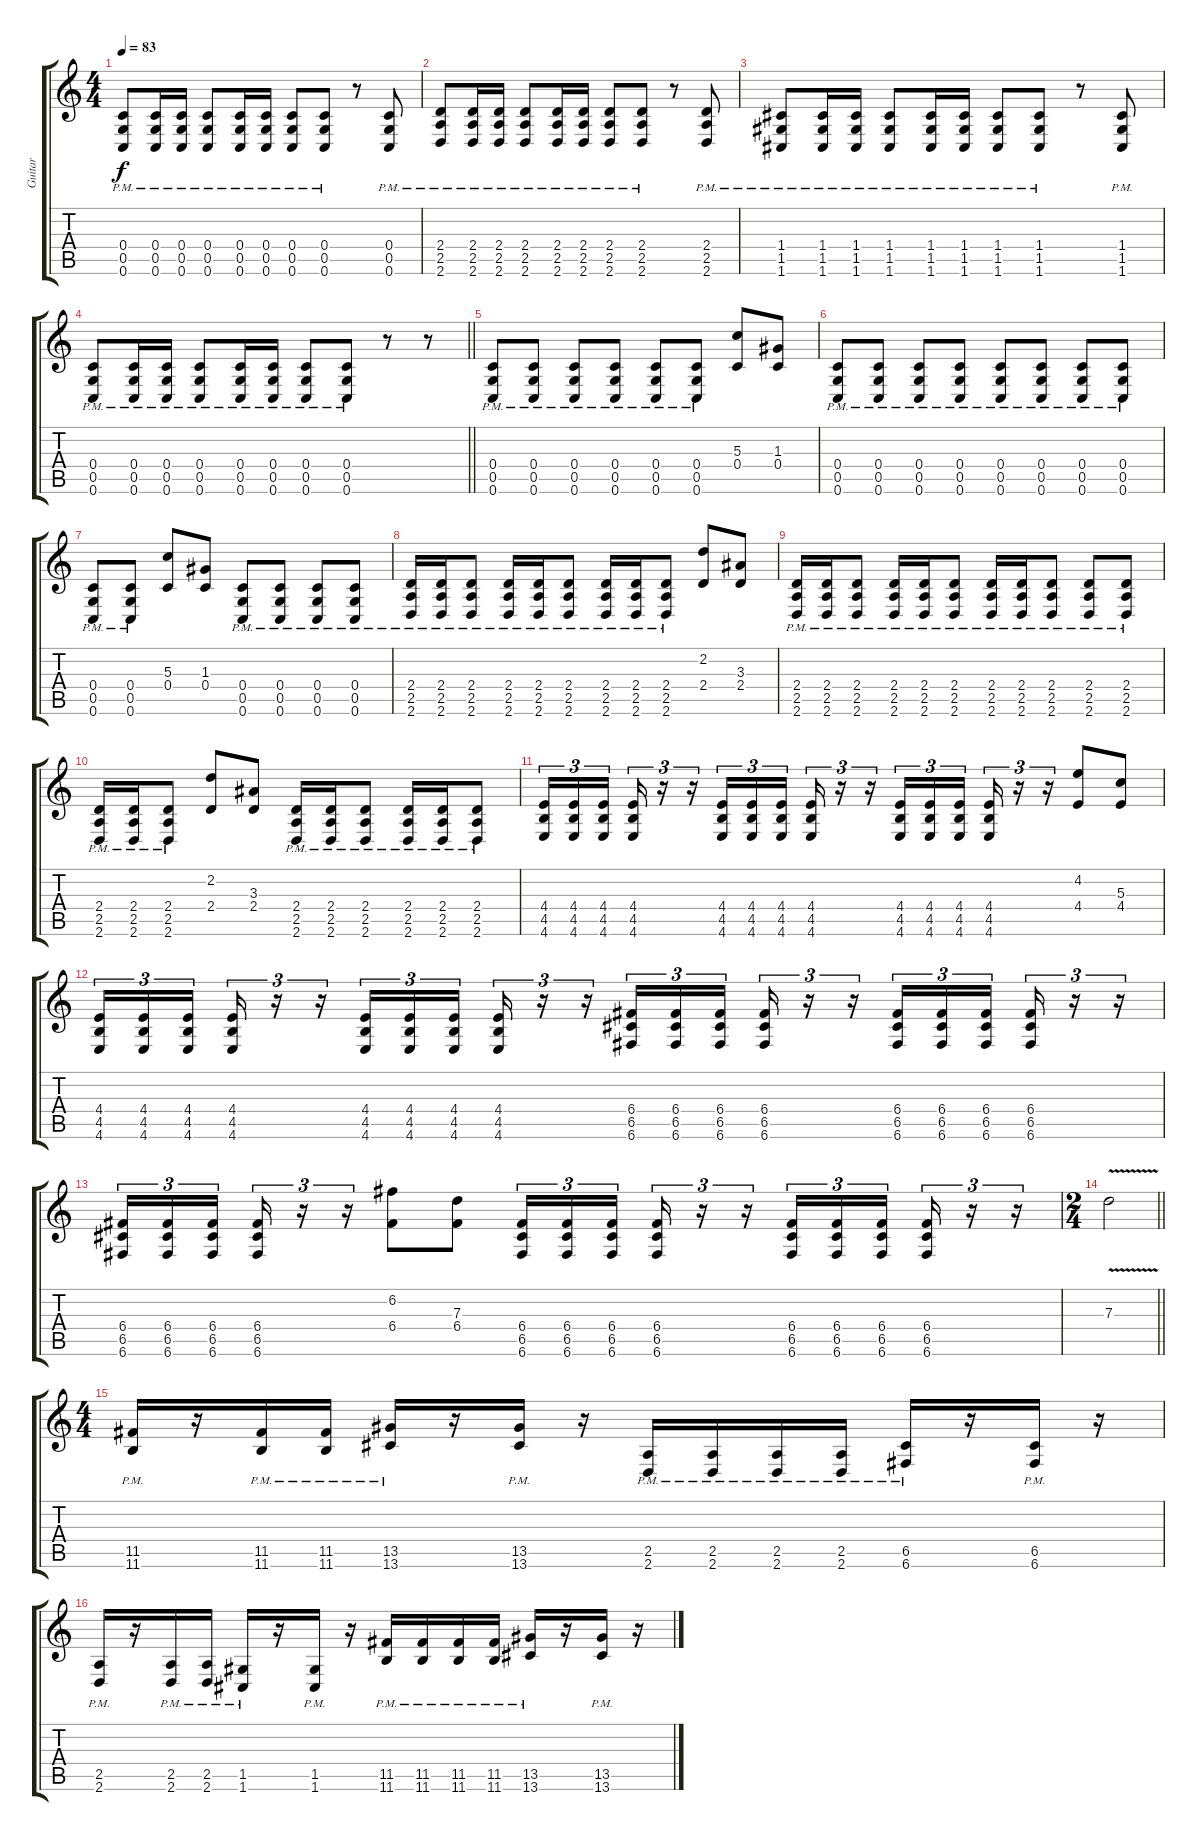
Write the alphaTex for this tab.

\track ("Guitar" "Guitar") {instrument distortionguitar}
\staff {score tabs}
\tuning (E4 C4 G3 C3 G2 C2) {hide}
\ts (4 4)
\tempo 83
\clef g2
\ks c
(0.4{pm} 0.5{pm} 0.6{pm}).8{dy f} (0.4{pm} 0.5{pm} 0.6{pm}).16 (0.4{pm} 0.5{pm} 0.6{pm}).16 (0.4{pm} 0.5{pm} 0.6{pm}).8 (0.4{pm} 0.5{pm} 0.6{pm}).16 (0.4{pm} 0.5{pm} 0.6{pm}).16 (0.4{pm} 0.5{pm} 0.6{pm}).8 (0.4{pm} 0.5{pm} 0.6{pm}).8 r.8 (0.4{pm} 0.5{pm} 0.6{pm}).8 |
(2.4{pm} 2.5{pm} 2.6{pm}).8 (2.4{pm} 2.5{pm} 2.6{pm}).16 (2.4{pm} 2.5{pm} 2.6{pm}).16 (2.4{pm} 2.5{pm} 2.6{pm}).8 (2.4{pm} 2.5{pm} 2.6{pm}).16 (2.4{pm} 2.5{pm} 2.6{pm}).16 (2.4{pm} 2.5{pm} 2.6{pm}).8 (2.4{pm} 2.5{pm} 2.6{pm}).8 r.8 (2.4{pm} 2.5{pm} 2.6{pm}).8 |
(1.4{pm} 1.5{pm} 1.6{pm}).8 (1.4{pm} 1.5{pm} 1.6{pm}).16 (1.4{pm} 1.5{pm} 1.6{pm}).16 (1.4{pm} 1.5{pm} 1.6{pm}).8 (1.4{pm} 1.5{pm} 1.6{pm}).16 (1.4{pm} 1.5{pm} 1.6{pm}).16 (1.4{pm} 1.5{pm} 1.6{pm}).8 (1.4{pm} 1.5{pm} 1.6{pm}).8 r.8 (1.4{pm} 1.5{pm} 1.6{pm}).8 |
\barLineRight lightlight
(0.4{pm} 0.5{pm} 0.6{pm}).8 (0.4{pm} 0.5{pm} 0.6{pm}).16 (0.4{pm} 0.5{pm} 0.6{pm}).16 (0.4{pm} 0.5{pm} 0.6{pm}).8 (0.4{pm} 0.5{pm} 0.6{pm}).16 (0.4{pm} 0.5{pm} 0.6{pm}).16 (0.4{pm} 0.5{pm} 0.6{pm}).8 (0.4{pm} 0.5{pm} 0.6{pm}).8 r.8 r.8 |
\section ("" "")
(0.4{pm} 0.5{pm} 0.6{pm}).8 (0.4{pm} 0.5{pm} 0.6{pm}).8 (0.4{pm} 0.5{pm} 0.6{pm}).8 (0.4{pm} 0.5{pm} 0.6{pm}).8 (0.4{pm} 0.5{pm} 0.6{pm}).8 (0.4{pm} 0.5{pm} 0.6{pm}).8 (5.3 0.4).8 (1.3 0.4).8 |
(0.4{pm} 0.5{pm} 0.6{pm}).8 (0.4{pm} 0.5{pm} 0.6{pm}).8 (0.4{pm} 0.5{pm} 0.6{pm}).8 (0.4{pm} 0.5{pm} 0.6{pm}).8 (0.4{pm} 0.5{pm} 0.6{pm}).8 (0.4{pm} 0.5{pm} 0.6{pm}).8 (0.4{pm} 0.5{pm} 0.6{pm}).8 (0.4{pm} 0.5{pm} 0.6{pm}).8 |
(0.4{pm} 0.5{pm} 0.6{pm}).8 (0.4{pm} 0.5{pm} 0.6{pm}).8 (5.3 0.4).8 (1.3 0.4).8 (0.4{pm} 0.5{pm} 0.6{pm}).8 (0.4{pm} 0.5{pm} 0.6{pm}).8 (0.4{pm} 0.5{pm} 0.6{pm}).8 (0.4{pm} 0.5{pm} 0.6{pm}).8 |
(2.4{pm} 2.5{pm} 2.6{pm}).16 (2.4{pm} 2.5{pm} 2.6{pm}).16 (2.4{pm} 2.5{pm} 2.6{pm}).8 (2.4{pm} 2.5{pm} 2.6{pm}).16 (2.4{pm} 2.5{pm} 2.6{pm}).16 (2.4{pm} 2.5{pm} 2.6{pm}).8 (2.4{pm} 2.5{pm} 2.6{pm}).16 (2.4{pm} 2.5{pm} 2.6{pm}).16 (2.4{pm} 2.5{pm} 2.6{pm}).8 (2.2 2.4).8 (3.3 2.4).8 |
(2.4{pm} 2.5{pm} 2.6{pm}).16 (2.4{pm} 2.5{pm} 2.6{pm}).16 (2.4{pm} 2.5{pm} 2.6{pm}).8 (2.4{pm} 2.5{pm} 2.6{pm}).16 (2.4{pm} 2.5{pm} 2.6{pm}).16 (2.4{pm} 2.5{pm} 2.6{pm}).8 (2.4{pm} 2.5{pm} 2.6{pm}).16 (2.4{pm} 2.5{pm} 2.6{pm}).16 (2.4{pm} 2.5{pm} 2.6{pm}).8 (2.4{pm} 2.5{pm} 2.6{pm}).8 (2.4{pm} 2.5{pm} 2.6{pm}).8 |
(2.4{pm} 2.5{pm} 2.6{pm}).16 (2.4{pm} 2.5{pm} 2.6{pm}).16 (2.4{pm} 2.5{pm} 2.6{pm}).8 (2.2 2.4).8 (3.3 2.4).8 (2.4{pm} 2.5{pm} 2.6{pm}).16 (2.4{pm} 2.5{pm} 2.6{pm}).16 (2.4{pm} 2.5{pm} 2.6{pm}).8 (2.4{pm} 2.5{pm} 2.6{pm}).16 (2.4{pm} 2.5{pm} 2.6{pm}).16 (2.4{pm} 2.5{pm} 2.6{pm}).8 |
(4.4 4.5 4.6).16{tu (3 2)} (4.4 4.5 4.6).16{tu (3 2)} (4.4 4.5 4.6).16{tu (3 2) beam splitsecondary} (4.4 4.5 4.6).16{tu (3 2)} r.16{tu (3 2)} r.16{tu (3 2)} (4.4 4.5 4.6).16{tu (3 2)} (4.4 4.5 4.6).16{tu (3 2)} (4.4 4.5 4.6).16{tu (3 2) beam splitsecondary} (4.4 4.5 4.6).16{tu (3 2)} r.16{tu (3 2)} r.16{tu (3 2)} (4.4 4.5 4.6).16{tu (3 2)} (4.4 4.5 4.6).16{tu (3 2)} (4.4 4.5 4.6).16{tu (3 2) beam splitsecondary} (4.4 4.5 4.6).16{tu (3 2)} r.16{tu (3 2)} r.16{tu (3 2)} (4.2 4.4).8 (5.3 4.4).8 |
(4.4 4.5 4.6).16{tu (3 2)} (4.4 4.5 4.6).16{tu (3 2)} (4.4 4.5 4.6).16{tu (3 2) beam splitsecondary} (4.4 4.5 4.6).16{tu (3 2)} r.16{tu (3 2)} r.16{tu (3 2)} (4.4 4.5 4.6).16{tu (3 2)} (4.4 4.5 4.6).16{tu (3 2)} (4.4 4.5 4.6).16{tu (3 2) beam splitsecondary} (4.4 4.5 4.6).16{tu (3 2)} r.16{tu (3 2)} r.16{tu (3 2)} (6.4 6.5 6.6).16{tu (3 2)} (6.4 6.5 6.6).16{tu (3 2)} (6.4 6.5 6.6).16{tu (3 2) beam splitsecondary} (6.4 6.5 6.6).16{tu (3 2)} r.16{tu (3 2)} r.16{tu (3 2)} (6.4 6.5 6.6).16{tu (3 2)} (6.4 6.5 6.6).16{tu (3 2)} (6.4 6.5 6.6).16{tu (3 2) beam splitsecondary} (6.4 6.5 6.6).16{tu (3 2)} r.16{tu (3 2)} r.16{tu (3 2)} |
(6.4 6.5 6.6).16{tu (3 2)} (6.4 6.5 6.6).16{tu (3 2)} (6.4 6.5 6.6).16{tu (3 2) beam splitsecondary} (6.4 6.5 6.6).16{tu (3 2)} r.16{tu (3 2)} r.16{tu (3 2)} (6.2 6.4).8 (7.3 6.4).8 (6.4 6.5 6.6).16{tu (3 2)} (6.4 6.5 6.6).16{tu (3 2)} (6.4 6.5 6.6).16{tu (3 2) beam splitsecondary} (6.4 6.5 6.6).16{tu (3 2)} r.16{tu (3 2)} r.16{tu (3 2)} (6.4 6.5 6.6).16{tu (3 2)} (6.4 6.5 6.6).16{tu (3 2)} (6.4 6.5 6.6).16{tu (3 2) beam splitsecondary} (6.4 6.5 6.6).16{tu (3 2)} r.16{tu (3 2)} r.16{tu (3 2)} |
\ts (2 4)
\barLineRight lightlight
7.3{v}.2 |
\ts (4 4)
\section ("" "")
(11.5{pm} 11.6{pm}).16{volume 16} r.16 (11.5{pm} 11.6{pm}).16 (11.5{pm} 11.6{pm}).16 (13.5{pm} 13.6{pm}).16 r.16 (13.5{pm} 13.6{pm}).16 r.16 (2.5{pm} 2.6{pm}).16 (2.5{pm} 2.6{pm}).16 (2.5{pm} 2.6{pm}).16 (2.5{pm} 2.6{pm}).16 (6.5{pm} 6.6{pm}).16 r.16 (6.5{pm} 6.6{pm}).16 r.16 |
(2.5{pm} 2.6{pm}).16 r.16 (2.5{pm} 2.6{pm}).16 (2.5{pm} 2.6{pm}).16 (1.5{pm} 1.6{pm}).16 r.16 (1.5{pm} 1.6{pm}).16 r.16 (11.5{pm} 11.6{pm}).16 (11.5{pm} 11.6{pm}).16 (11.5{pm} 11.6{pm}).16 (11.5{pm} 11.6{pm}).16 (13.5{pm} 13.6{pm}).16 r.16 (13.5{pm} 13.6{pm}).16 r.16
